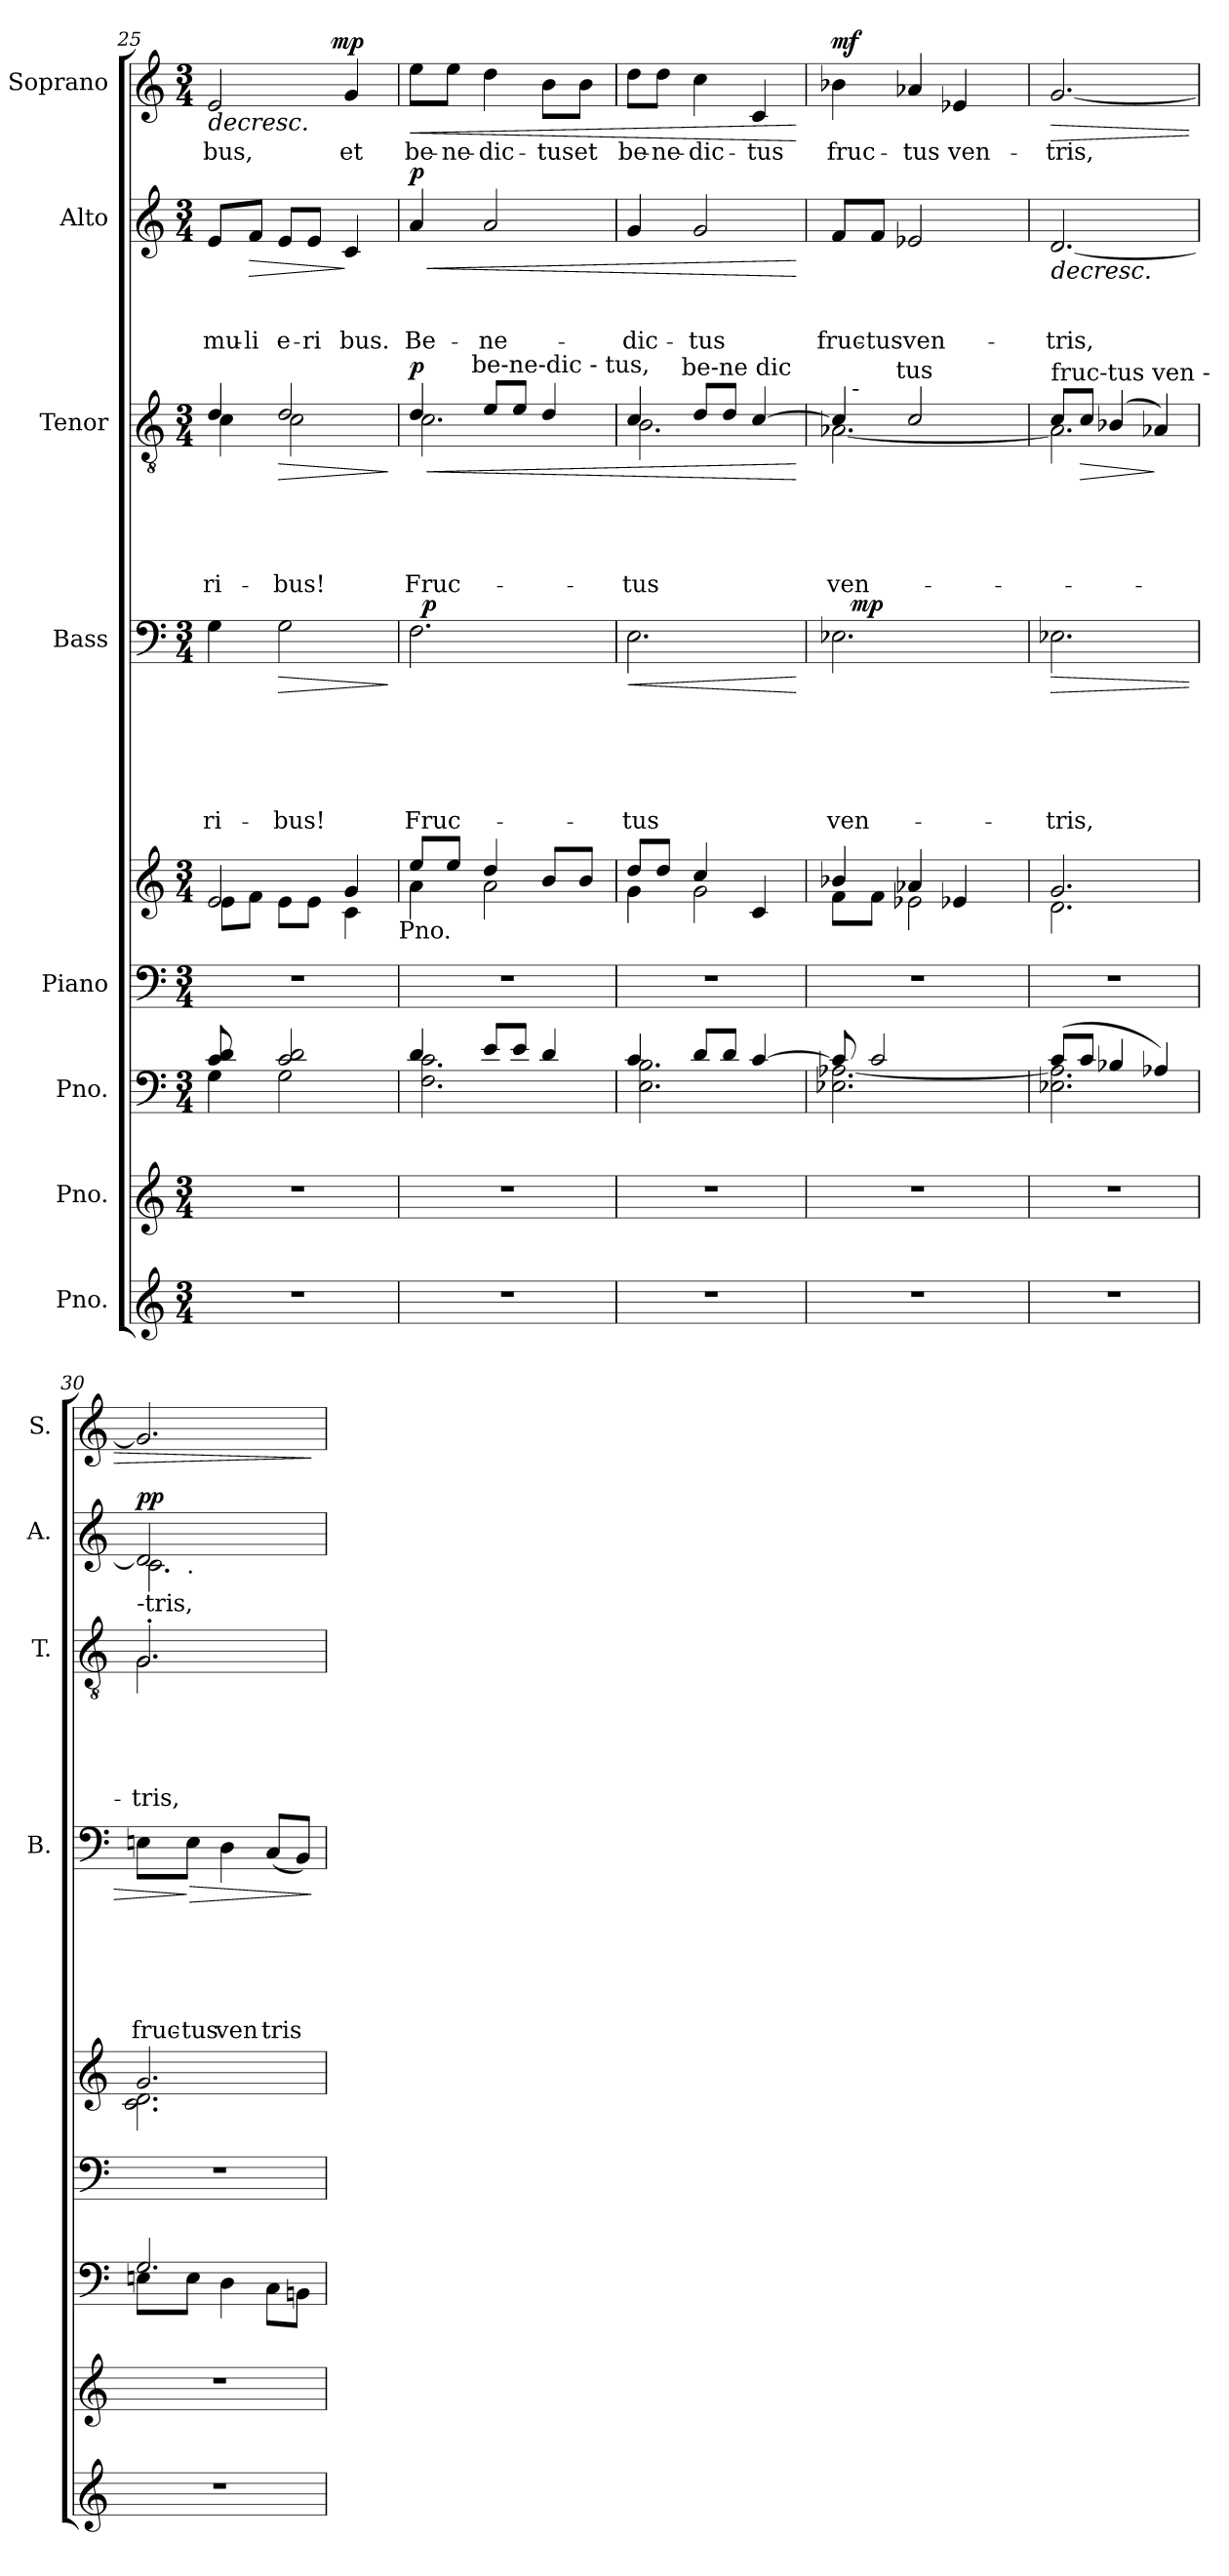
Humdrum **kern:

**kern	**kern	**kern	**kern	**kern	**kern	**text	**text	**text	**text	**text	**text	**dynam	**kern	**text	**text	**text	**text	**text	**dynam	**kern	**text	**text	**text	**dynam	**kern	**text	**dynam
*part8	*part7	*part6	*part5	*part5	*part4	*part4	*part4	*part4	*part4	*part4	*part4	*part4	*part3	*part3	*part3	*part3	*part3	*part3	*part3	*part2	*part2	*part2	*part2	*part2	*part1	*part1	*part1
*staff9	*staff8	*staff7	*staff6	*staff5	*staff4	*staff4	*staff4	*staff4	*staff4	*staff4	*staff4	*staff4	*staff3	*staff3	*staff3	*staff3	*staff3	*staff3	*staff3	*staff2	*staff2	*staff2	*staff2	*staff2	*staff1	*staff1	*staff1
*I"Pno.	*I"Pno.	*I"Pno.	*I"Piano	*	*I"Bass	*	*	*	*	*	*	*	*I"Tenor	*	*	*	*	*	*	*I"Alto	*	*	*	*	*I"Soprano	*	*
*	*	*	*	*	*I'B.	*	*	*	*	*	*	*	*I'T.	*	*	*	*	*	*	*I'A.	*	*	*	*	*I'S.	*	*
!!LO:PB:g=z
*clefG2	*clefG2	*clefF4	*clefF4	*clefG2	*clefF4	*	*	*	*	*	*	*	*clefGv2	*	*	*	*	*	*	*clefG2	*	*	*	*	*clefG2	*	*
*k[]	*k[]	*k[]	*k[]	*k[]	*k[]	*	*	*	*	*	*	*	*k[]	*	*	*	*	*	*	*k[]	*	*	*	*	*k[]	*	*
*C:	*C:	*C:	*C:	*C:	*C:	*	*	*	*	*	*	*	*C:	*	*	*	*	*	*	*C:	*	*	*	*	*C:	*	*
*M3/4	*M3/4	*M3/4	*M3/4	*M3/4	*M3/4	*	*	*	*	*	*	*	*M3/4	*	*	*	*	*	*	*M3/4	*	*	*	*	*M3/4	*	*
=25	=25	=25	=25	=25	=25	=25	=25	=25	=25	=25	=25	=25	=25	=25	=25	=25	=25	=25	=25	=25	=25	=25	=25	=25	=25	=25	=25
*	*	*^	*	*^	*	*	*	*	*	*	*	*	*	*	*	*	*	*	*	*	*	*	*	*	*	*	*
!	!	!	!	!	!	!	!	!	!	!	!	!	!	!	!LO:TX:a:t=ri - bus,	!	!	!	!	!	!	!	!	!	!	!	!	!	!
!	!	!	!	!	!	!	!	!	!	!	!	!	!LO:LY:b	!	!	!	!	!	!	!LO:LY:b	!	!	!	!	!LO:LY:b	!	!	!LO:LY:b	!LO:HP:b
*	*	*	*	*	*	*	*	*	*	*	*	*	*	*	*^	*	*	*	*	*	*	*	*	*	*	*	*^	*	*
2.r	2.r	8c/ 8d/	4G\	2.r	2e/	8e\L	4G\	.	.	.	.	.	-ri-	.	4d/	4c\	.	.	.	.	-ri-	.	8e/L	.	.	mu-	.	2e/	4...ryy	-bus,	>
!	!	!	!	!	!	!	!	!	!	!	!	!	!	!	!	!	!	!	!	!	!	!	!	!	!	!LO:LY:b	!LO:HP:b	!	!	!	!
.	.	8ryy	.	.	.	8f\J	.	.	.	.	.	.	.	.	.	.	.	.	.	.	.	.	8f/J	.	.	-li	>	.	.	.	.
!	!	!	!	!	!	!	!	!	!	!	!	!	!LO:LY:b	!LO:HP:b	!	!	!	!	!	!	!LO:LY:b	!LO:HP:b	!	!	!	!LO:LY:b	!	!	!	!	!
.	.	2c/ 2d/	2G\	.	.	8e\L	2G\	.	.	.	.	.	-bus!	>	2d/	2c\	.	.	.	.	-bus!	>	8e/L	.	.	e-	.	.	.	.	.
!	!	!	!	!	!	!	!	!	!	!	!	!	!	!	!	!	!	!	!	!	!	!	!	!	!	!LO:LY:b	!	!	!	!	!
.	.	.	.	.	.	8e\J	.	.	.	.	.	.	.	.	.	.	.	.	.	.	.	.	8e/J	.	.	-ri	.	.	.	.	.
!	!	!	!	!	!	!	!	!	!	!	!	!	!	!	!	!	!	!	!	!	!	!	!	!	!	!	!	!	!	!	!LO:DY:a
.	.	.	.	.	.	.	.	.	.	.	.	.	.	.	.	.	.	.	.	.	.	.	.	.	.	.	.	.	4ryy	.	mp
!	!	!	!	!	!	!	!	!	!	!	!	!	!	!	!	!	!	!	!	!	!	!	!	!	!	!LO:LY:b	!	!	!	!LO:LY:b	!
.	.	.	.	.	4g/	4c\	.	.	.	.	.	.	.	.	.	.	.	.	.	.	.	.	4c/	.	.	b­us.	]	4g/	.	et	.
.	.	.	.	.	.	.	.	.	.	.	.	.	.	.	.	.	.	.	.	.	.	.	.	.	.	.	.	.	32ryy	.	.
*	*	*v	*v	*	*v	*v	*	*	*	*	*	*	*	*	*v	*v	*	*	*	*	*	*	*	*	*	*	*	*	*	*	*
.	.	.	.	.	.	.	.	.	.	.	.	]	.	.	.	.	.	.	]	.	.	.	.	.	.	.	.	]
!	!	!	!	!LO:TX:b:t=Pno.	!	!	!	!	!	!	!	!	!	!	!	!	!	!	!	!	!	!	!	!	!	!	!	!
=26	=26	=26	=26	=26	=26	=26	=26	=26	=26	=26	=26	=26	=26	=26	=26	=26	=26	=26	=26	=26	=26	=26	=26	=26	=26	=26	=26	=26
*	*	*^	*	*^	*	*	*	*	*	*	*	*	*	*	*	*	*	*	*	*	*	*	*	*	*	*	*	*
!	!	!	!	!	!	!	!	!	!	!	!	!	!	!	!LO:TX:a:t=et	!	!	!	!	!	!	!	!	!	!	!	!	!	!	!
!	!	!	!	!	!	!	!	!	!	!	!	!	!LO:LY:b	!	!	!	!	!	!	!LO:LY:b	!LO:HP:b	!	!	!	!LO:LY:b	!LO:HP:b	!	!	!LO:LY:b	!LO:HP:b
*	*	*	*	*	*	*	*	*	*	*	*	*	*	*	*^	*	*	*	*	*	*	*	*	*	*	*	*	*	*	*
!	!	!	!	!	!	!	!	!	!	!	!	!	!	!	!	!	!	!	!	!	!	!LO:DY:n=1:a	!	!	!	!	!LO:DY:n=1:a	!	!	!	!
*	*	*	*	*	*	*	*^	*	*	*	*	*	*	*	*	*^	*	*	*	*	*	*	*	*	*	*	*	*v	*v	*	*
2.r	2.r	4d/	2.F\ 2.c\	2.r	8ee/L	4a\	2.F\	32ryy	.	.	.	.	.	Fruc-	.	4d/	2.c\	8..ryy	.	.	.	.	Fruc-	< p	4a/	.	.	Be-	< p	8ee\L	be-	<
!	!	!	!	!	!	!	!	!	!	!	!	!	!	!	!LO:DY:a	!	!	!	!	!	!	!	!	!	!	!	!	!	!	!	!	!
.	.	.	.	.	.	.	.	2ryy	.	.	.	.	.	.	p	.	.	.	.	.	.	.	.	.	.	.	.	.	.	.	.	.
!	!	!	!	!	!	!	!	!	!	!	!	!	!	!	!	!	!	!	!	!	!	!	!	!	!	!	!	!	!	!	!LO:LY:b	!
.	.	.	.	.	8ee/J	.	.	.	.	.	.	.	.	.	.	.	.	.	.	.	.	.	.	.	.	.	.	.	.	8ee\J	-ne-	.
!	!	!	!	!	!	!	!	!	!	!	!	!	!	!	!	!	!	!LO:TX:a:t=be-ne-dic - tus,	!	!	!	!	!	!	!	!	!	!	!	!	!	!
.	.	.	.	.	.	.	.	.	.	.	.	.	.	.	.	.	.	2ryy	.	.	.	.	.	.	.	.	.	.	.	.	.	.
!	!	!	!	!	!	!	!	!	!	!	!	!	!	!	!	!	!	!	!	!	!	!	!	!	!	!	!	!LO:LY:b	!	!	!LO:LY:b:rj	!
.	.	8e/L	.	.	4dd/	2a\	.	.	.	.	.	.	.	.	.	8e/L	.	.	.	.	.	.	.	.	2a/	.	.	-ne-	.	4dd\	-dic-	.
.	.	8e/J	.	.	.	.	.	.	.	.	.	.	.	.	.	8e/J	.	.	.	.	.	.	.	.	.	.	.	.	.	.	.	.
!	!	!	!	!	!	!	!	!	!	!	!	!	!	!	!	!	!	!	!	!	!	!	!	!	!	!	!	!	!	!	!LO:LY:b	!
.	.	4d/	.	.	8b/L	.	.	.	.	.	.	.	.	.	.	4d/	.	.	.	.	.	.	.	.	.	.	.	.	.	8b\L	-tus	.
.	.	.	.	.	.	.	.	8..ryy	.	.	.	.	.	.	.	.	.	.	.	.	.	.	.	.	.	.	.	.	.	.	.	.
!	!	!	!	!	!	!	!	!	!	!	!	!	!	!	!	!	!	!	!	!	!	!	!	!	!	!	!	!	!	!	!LO:LY:b	!
.	.	.	.	.	8b/J	.	.	.	.	.	.	.	.	.	.	.	.	.	.	.	.	.	.	.	.	.	.	.	.	8b\J	et	.
.	.	.	.	.	.	.	.	.	.	.	.	.	.	.	.	.	.	32ryy	.	.	.	.	.	.	.	.	.	.	.	.	.	.
=27	=27	=27	=27	=27	=27	=27	=27	=27	=27	=27	=27	=27	=27	=27	=27	=27	=27	=27	=27	=27	=27	=27	=27	=27	=27	=27	=27	=27	=27	=27	=27	=27
!	!	!	!	!	!	!	!	!	!	!	!	!	!	!LO:LY:b	!LO:HP:b	!	!	!	!	!	!	!	!LO:LY:b	!	!	!	!	!LO:LY:b	!	!	!LO:LY:b	!
*	*	*	*	*	*	*	*v	*v	*	*	*	*	*	*	*	*	*	*	*	*	*	*	*	*	*	*	*	*	*	*	*	*
2.r	2.r	4c/	2.E\ 2.B\	2.r	8dd/L	4g\	2.E\	.	.	.	.	.	-tus	<	4c/	2.B\	8..ryy	.	.	.	.	-tus	.	4g/	.	.	-dic-	.	8dd\L	be-	.
!	!	!	!	!	!	!	!	!	!	!	!	!	!	!	!	!	!	!	!	!	!	!	!	!	!	!	!	!	!	!LO:LY:b	!
.	.	.	.	.	8dd/J	.	.	.	.	.	.	.	.	.	.	.	.	.	.	.	.	.	.	.	.	.	.	.	8dd\J	-ne-	.
!	!	!	!	!	!	!	!	!	!	!	!	!	!	!	!	!	!LO:TX:a:t=be-ne dic	!	!	!	!	!	!	!	!	!	!	!	!	!	!
.	.	.	.	.	.	.	.	.	.	.	.	.	.	.	.	.	2ryy	.	.	.	.	.	.	.	.	.	.	.	.	.	.
!	!	!	!	!	!	!	!	!	!	!	!	!	!	!	!	!	!	!	!	!	!	!	!	!	!	!	!LO:LY:b	!	!	!LO:LY:b:rj	!
.	.	8d/L	.	.	4cc/	2g\	.	.	.	.	.	.	.	.	8d/L	.	.	.	.	.	.	.	.	2g/	.	.	-tus	.	4cc\	-dic-	.
.	.	8d/J	.	.	.	.	.	.	.	.	.	.	.	.	8d/J	.	.	.	.	.	.	.	.	.	.	.	.	.	.	.	.
!	!	!	!	!	!	!	!	!	!	!	!	!	!	!	!	!	!	!	!	!	!	!	!	!	!	!	!	!	!	!LO:LY:b	!
.	.	[>4c/	.	.	4c/	.	.	.	.	.	.	.	.	.	[>4c/	.	.	.	.	.	.	.	.	.	.	.	.	.	4c/	-tus	.
.	.	.	.	.	.	.	.	.	.	.	.	.	.	.	.	.	32ryy	.	.	.	.	.	.	.	.	.	.	.	.	.	.
*	*	*v	*v	*	*v	*v	*	*	*	*	*	*	*	*	*	*	*	*	*	*	*	*	*	*	*	*	*	*	*	*	*
.	.	.	.	.	.	.	.	.	.	.	.	[	.	.	.	.	.	.	.	.	[	.	.	.	.	[	.	.	[
=28	=28	=28	=28	=28	=28	=28	=28	=28	=28	=28	=28	=28	=28	=28	=28	=28	=28	=28	=28	=28	=28	=28	=28	=28	=28	=28	=28	=28	=28
*	*	*^	*	*^	*	*	*	*	*	*	*	*	*	*	*	*	*	*	*	*	*	*	*	*	*	*	*	*	*
!	!	!	!	!	!	!	!	!	!	!	!	!	!LO:LY:b	!	!	!	!	!	!	!	!	!LO:LY:b	!	!	!	!	!LO:LY:b	!LO:DY:a	!	!LO:LY:b	!
!	!	!	!	!	!	!	!	!	!	!	!	!	!	!	!	!	!	!	!	!	!	!	!	!	!	!	!	!LO:DY:n=1:b	!	!	!LO:DY:a
*	*	*	*	*	*	*	*^	*	*	*	*	*	*	*	*	*	*^	*	*	*	*	*	*	*	*	*	*	*	*	*	*
2.r	2.r	8c/]	2.E-X\ [<2.A-X\	2.r	4b-X/	8f\L	2.E-X\	16ryy	.	.	.	.	.	ven-	.	4c/]	[<2.A-X\	16ryy	8..ryy	.	.	.	.	ven-	.	8f/L	.	.	fruc-	mp mp	4b-X\	fruc-	mf
!	!	!	!	!	!	!	!	!	!	!	!	!	!	!	!	!	!	!LO:TX:a:t=-	!	!	!	!	!	!	!	!	!	!	!	!	!	!	!
!	!	!	!	!	!	!	!	!	!	!	!	!	!	!	!LO:DY:a	!	!	!	!	!	!	!	!	!	!	!	!	!	!	!	!	!	!
.	.	.	.	.	.	.	.	2ryy	.	.	.	.	.	.	mp	.	.	2ryy	.	.	.	.	.	.	.	.	.	.	.	.	.	.	.
!	!	!	!	!	!	!	!	!	!	!	!	!	!	!	!	!	!	!	!	!	!	!	!	!	!	!	!	!	!LO:LY:b:rj	!	!	!	!
.	.	2c/	.	.	.	8f\J	.	.	.	.	.	.	.	.	.	.	.	.	.	.	.	.	.	.	.	8f/J	.	.	-tus	.	.	.	.
!	!	!	!	!	!	!	!	!	!	!	!	!	!	!	!	!	!	!	!LO:TX:a:t=tus	!	!	!	!	!	!	!	!	!	!	!	!	!	!
.	.	.	.	.	.	.	.	.	.	.	.	.	.	.	.	.	.	.	2ryy	.	.	.	.	.	.	.	.	.	.	.	.	.	.
!	!	!	!	!	!	!	!	!	!	!	!	!	!	!	!	!	!	!	!	!	!	!	!	!	!	!	!	!	!LO:LY:b	!	!	!LO:LY:b	!
.	.	.	.	.	4a-X/	2e-X\	.	.	.	.	.	.	.	.	.	2c/	.	.	.	.	.	.	.	.	.	2e-X/	.	.	ven-	.	4a-X/	-tus	.
!	!	!	!	!	!	!	!	!	!	!	!	!	!	!	!	!	!	!	!	!	!	!	!	!	!	!	!	!	!	!	!	!LO:LY:b	!
.	.	.	.	.	4e-X/	.	.	.	.	.	.	.	.	.	.	.	.	.	.	.	.	.	.	.	.	.	.	.	.	.	4e-X/	ven-	.
.	.	.	.	.	.	.	.	8.ryy	.	.	.	.	.	.	.	.	.	8.ryy	.	.	.	.	.	.	.	.	.	.	.	.	.	.	.
.	.	8ryy	.	.	.	.	.	.	.	.	.	.	.	.	.	.	.	.	.	.	.	.	.	.	.	.	.	.	.	.	.	.	.
.	.	.	.	.	.	.	.	.	.	.	.	.	.	.	.	.	.	.	32ryy	.	.	.	.	.	.	.	.	.	.	.	.	.	.
=29	=29	=29	=29	=29	=29	=29	=29	=29	=29	=29	=29	=29	=29	=29	=29	=29	=29	=29	=29	=29	=29	=29	=29	=29	=29	=29	=29	=29	=29	=29	=29	=29	=29
!	!	!	!	!	!	!	!	!	!	!	!	!	!	!	!	!LO:TX:a:t=fruc-tus ven -	!	!	!	!	!	!	!	!	!	!	!	!	!	!	!	!	!
!	!	!	!	!	!	!	!	!	!	!	!	!	!	!LO:LY:b	!LO:HP:b	!	!	!	!	!	!	!	!	!	!	!	!	!	!LO:LY:b	!LO:HP:b	!	!LO:LY:b	!LO:HP:b
*	*	*	*	*	*	*	*v	*v	*	*	*	*	*	*	*	*	*	*	*	*	*	*	*	*	*	*	*	*	*	*	*	*	*
*	*	*	*	*	*	*	*	*	*	*	*	*	*	*	*	*v	*v	*v	*	*	*	*	*	*	*	*	*	*	*	*	*	*
2.r	2.r	(>8c/L	2.E-X\ 2.A-\]	2.r	2.g/	2.d\	2.E-X\	.	.	.	.	.	-tris,	>	8c/L	2.A-\]	.	.	.	.	.	.	[>2.d/	.	.	-tris,	>	[>2.g/	-tris,	>
!	!	!	!	!	!	!	!	!	!	!	!	!	!	!	!	!	!	!	!	!	!	!LO:HP:b	!	!	!	!	!	!	!	!
.	.	8c/J	.	.	.	.	.	.	.	.	.	.	.	.	8c/J	.	.	.	.	.	.	>	.	.	.	.	.	.	.	.
.	.	4B-X/	.	.	.	.	.	.	.	.	.	.	.	.	(4B-X/	.	.	.	.	.	.	.	.	.	.	.	.	.	.	.
.	.	4A-X/)	.	.	.	.	.	.	.	.	.	.	.	.	4A-X/)	.	.	.	.	.	.	]	.	.	.	.	.	.	.	.
!!LO:PB:g=z
=30	=30	=30	=30	=30	=30	=30	=30	=30	=30	=30	=30	=30	=30	=30	=30	=30	=30	=30	=30	=30	=30	=30	=30	=30	=30	=30	=30	=30	=30	=30
!	!	!	!	!	!	!	!	!	!	!	!	!	!	!	!LO:TX:a:t=-tris,	!	!	!	!	!	!	!	!	!	!	!	!	!	!	!
!	!	!	!	!	!	!	!	!	!	!	!	!	!LO:LY:b	!	!	!	!	!	!	!	!LO:LY:b	!	!	!	!	!	!LO:DY:b	!	!	!
*	*	*	*	*	*	*	*	*	*	*	*	*	*	*	*	*	*	*	*	*	*	*	*^	*	*	*	*	*	*	*
*	*	*	*	*	*	*	*	*	*	*	*	*	*	*	*	*	*	*	*	*	*	*	*	*^	*	*	*	*	*	*	*
2.r	2.r	2.G/	8En\L	2.r	2.g/	(>2.c\ 2.d\	8En\L	.	.	.	.	.	fruc-	.	2.G'>/	2.G\	.	.	.	.	-tris,	.	2d/]	2.c\	8ryy	.	.	.	pp	2.g/]	.	.
!	!	!	!	!	!	!	!	!	!	!	!	!	!	!	!	!	!	!	!	!	!	!	!	!	!LO:TX:b:t=.	!	!	!	!	!	!	!
!	!	!	!	!	!	!	!	!	!	!	!	!	!LO:LY:b:rj	!LO:HP:n=1:b	!	!	!	!	!	!	!	!	!	!	!	!	!	!	!	!	!	!
.	.	.	8E\J	.	.	.	8E\J	.	.	.	.	.	-tus	] >	.	.	.	.	.	.	.	.	.	.	2ryy	.	.	.	.	.	.	.
!	!	!	!	!	!	!	!	!	!	!	!	!	!LO:LY:b	!	!	!	!	!	!	!	!	!	!	!	!	!	!	!	!	!	!	!
.	.	.	4D\	.	.	.	4D\	.	.	.	.	.	ven	.	.	.	.	.	.	.	.	.	.	.	.	.	.	.	.	.	.	.
!	!	!	!	!	!	!	!	!	!	!	!	!	!LO:LY:b	!	!	!	!	!	!	!	!	!	!	!	!	!	!	!	!	!	!	!
.	.	.	8C\L	.	.	.	(<8C/L	.	.	.	.	.	tris	.	.	.	.	.	.	.	.	.	4ryy	.	.	.	.	.	]	.	.	.
.	.	.	8BBn\J	.	.	.	8BB/J)	.	.	.	.	.	.	.	.	.	.	.	.	.	.	.	.	.	8ryy	.	.	.	.	.	.	.
*	*	*v	*v	*	*v	*v	*	*	*	*	*	*	*	*	*v	*v	*	*	*	*	*	*	*	*	*	*	*	*	*	*	*	*
.	.	.	.	.	.	.	.	.	.	.	.	]	.	.	.	.	.	.	.	.	.	.	.	.	.	.	.	.	]
*	*	*	*	*	*	*	*	*	*	*	*	*	*	*	*	*	*	*	*	*v	*v	*v	*	*	*	*	*	*	*
=	=	=	=	=	=	=	=	=	=	=	=	=	=	=	=	=	=	=	=	=	=	=	=	=	=	=	=
*-	*-	*-	*-	*-	*-	*-	*-	*-	*-	*-	*-	*-	*-	*-	*-	*-	*-	*-	*-	*-	*-	*-	*-	*-	*-	*-	*-
